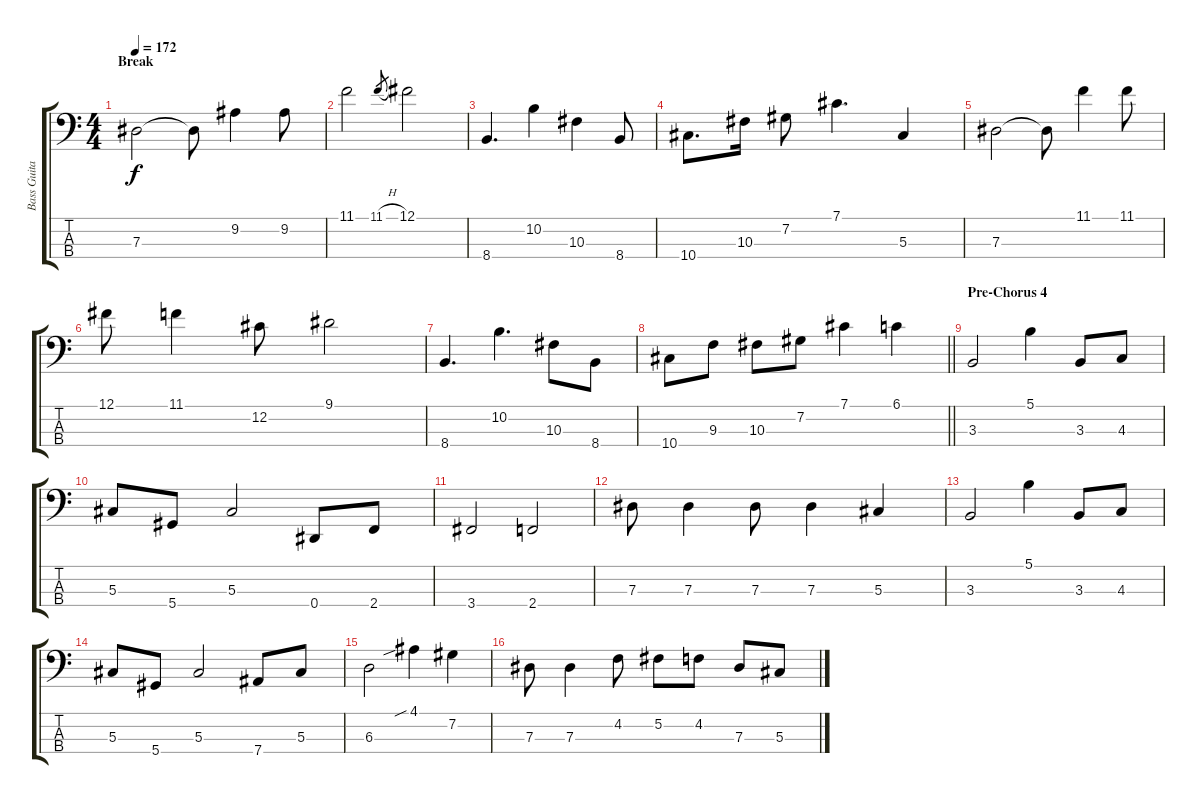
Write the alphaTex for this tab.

\track ("Bass Guitar: Taiji" "Bass Guita") {instrument electricbassfinger}
\staff {score tabs}
\tuning (Gb2 Db2 Ab1 Eb1) {hide}
\ts (4 4)
\section ("" "Break")
\tempo 172
\clef f4
\ks c
7.3.2{dy f} 7.3{t}.8 9.2.4 9.2.8 |
11.1.2 11.1{h}.8{gr} 12.1.2 |
8.4.4{d} 10.2.4 10.3.4 8.4.8 |
10.4.8{d} 10.3.16 7.2.8 7.1.4{d} 5.3.4 |
7.3.2 7.3{t}.8 11.1.4 11.1.8 |
12.1.8 11.1.4 12.2.8 9.1.2 |
8.4.4{d} 10.2.4{d} 10.3.8 8.4.8 |
\barLineRight lightlight
10.4.8 9.3.8 10.3.8 7.2.8 7.1.4 6.1.4 |
\section ("" "Pre-Chorus 4")
3.3.2 5.1.4 3.3.8 4.3.8 |
5.3.8 5.4.8 5.3.2 0.4.8 2.4.8 |
3.4.2 2.4.2 |
7.3.8 7.3.4 7.3.8 7.3.4 5.3.4 |
3.3.2 5.1.4 3.3.8 4.3.8 |
5.3.8 5.4.8 5.3.2 7.4.8 5.3.8 |
6.3.2 4.1{sib}.4 7.2.4 |
7.3.8 7.3.4 4.2.8 5.2.8 4.2.8 7.3.8 5.3.8
